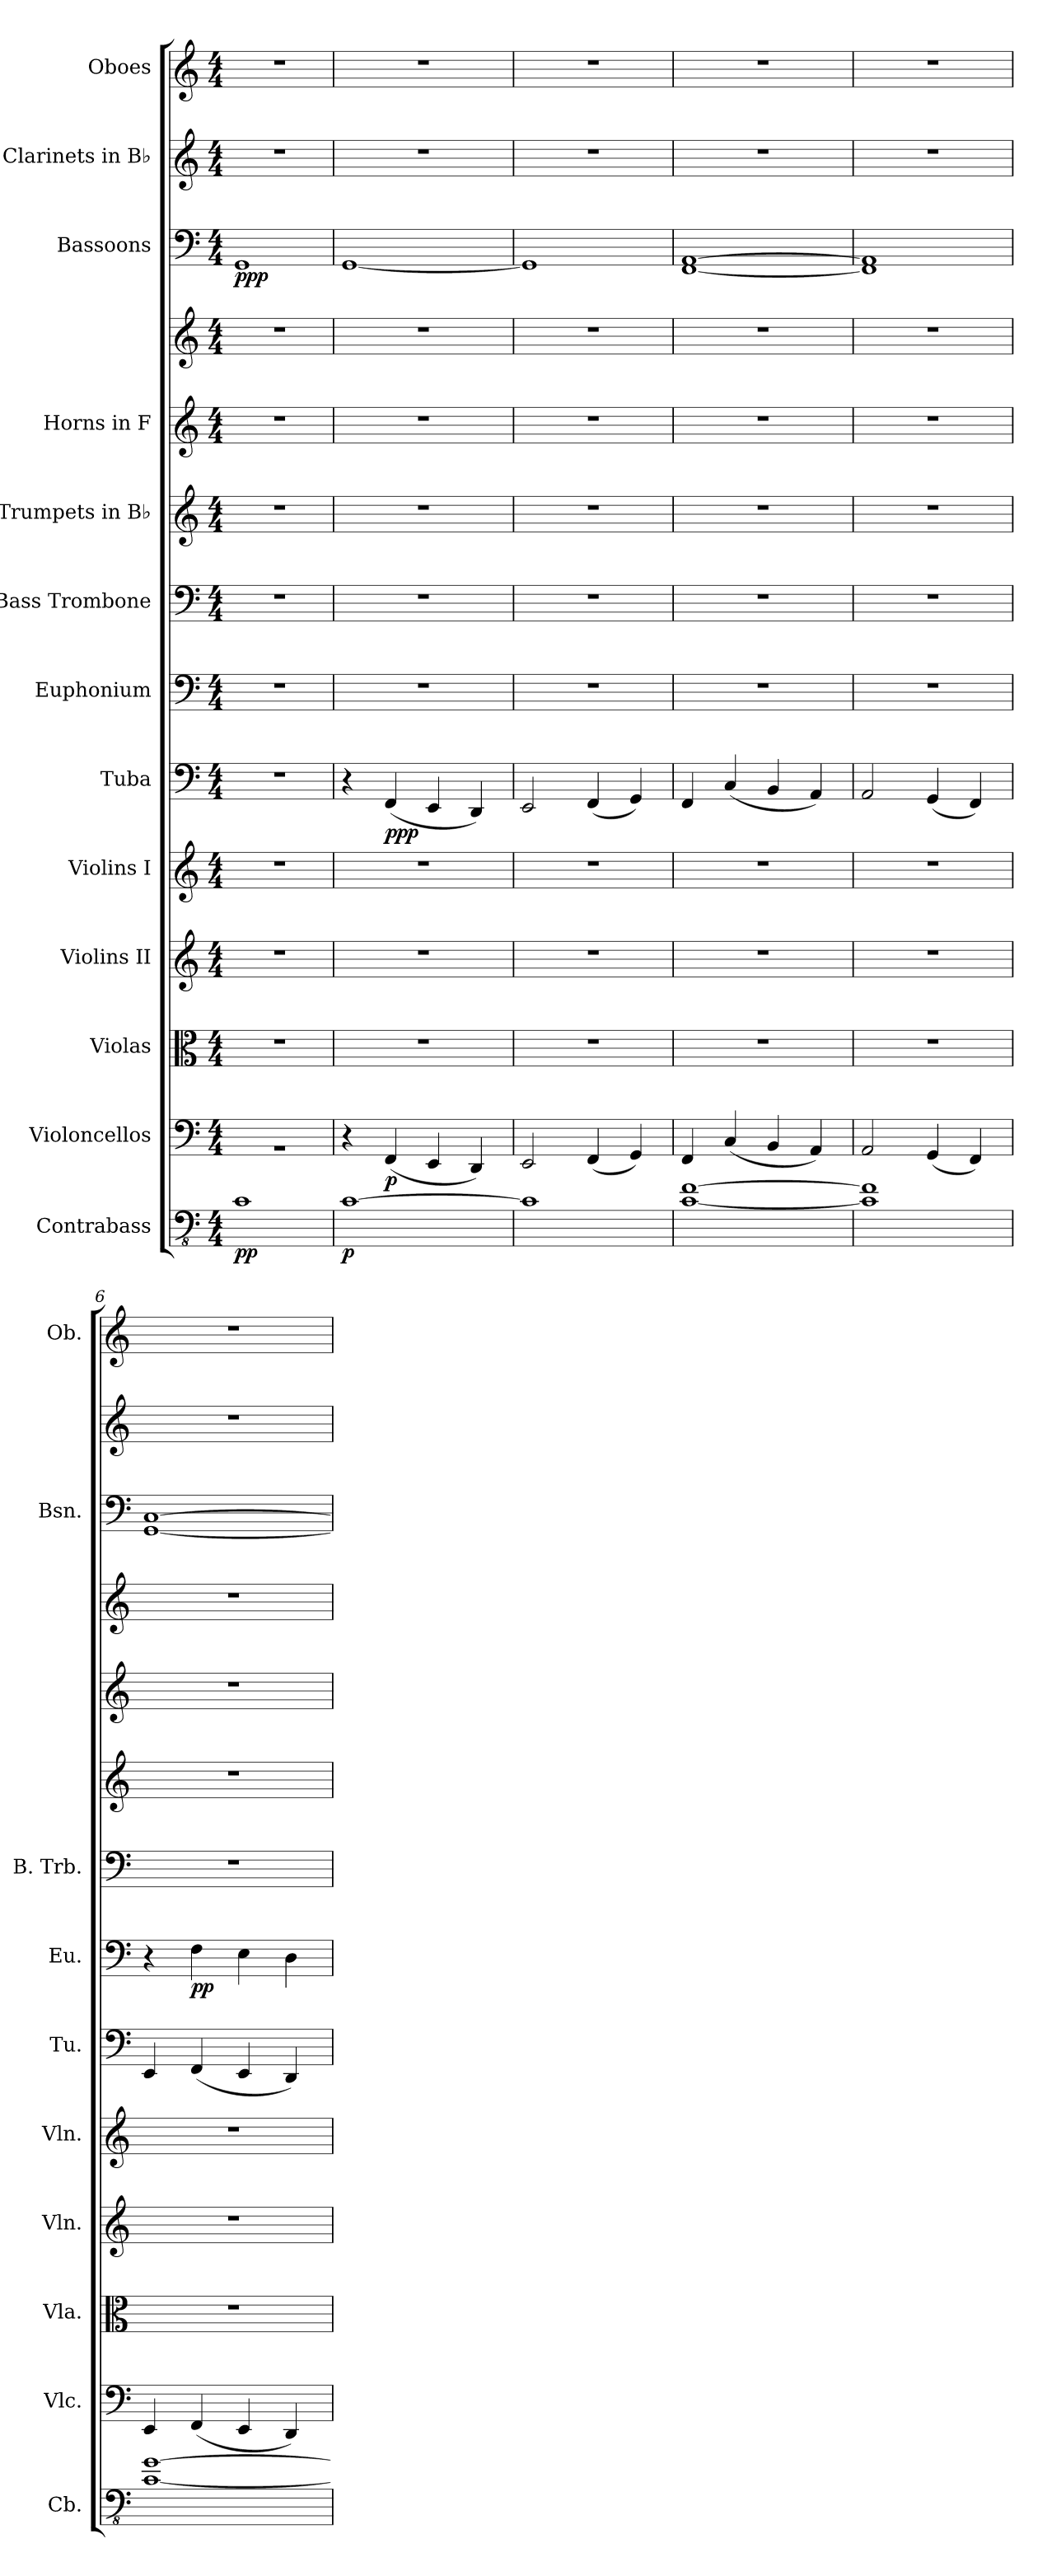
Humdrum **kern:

**kern	**dynam	**kern	**dynam	**kern	**kern	**kern	**kern	**dynam	**kern	**dynam	**kern	**kern	**kern	**kern	**kern	**dynam	**kern	**kern
*part13	*part13	*part12	*part12	*part11	*part10	*part9	*part8	*part8	*part7	*part7	*part6	*part5	*part4	*part4	*part3	*part3	*part2	*part1
*staff14	*staff14	*staff13	*staff13	*staff12	*staff11	*staff10	*staff9	*staff9	*staff8	*staff8	*staff7	*staff6	*staff5	*staff4	*staff3	*staff3	*staff2	*staff1
*I"Contrabass	*	*I"Violoncellos	*	*I"Violas	*I"Violins II	*I"Violins I	*I"Tuba	*	*I"Euphonium	*	*I"Bass Trombone	*I"Trumpets in B♭	*I"Horns in F	*	*I"Bassoons	*	*I"Clarinets in B♭	*I"Oboes
*I'Cb.	*	*I'Vlc.	*	*I'Vla.	*I'Vln.	*I'Vln.	*I'Tu.	*	*I'Eu.	*	*I'B. Trb.	*	*	*	*I'Bsn.	*	*	*I'Ob.
*clefFv4	*	*clefF4	*	*clefC3	*clefG2	*clefG2	*clefF4	*	*clefF4	*	*clefF4	*clefG2	*clefG2	*clefG2	*clefF4	*	*clefG2	*clefG2
*ITrd7c12	*	*	*	*	*	*	*	*	*	*	*	*ITrd1c2	*ITrd4c7	*ITrd4c7	*	*	*ITrd1c2	*
*k[]	*	*k[]	*	*k[]	*k[]	*k[]	*k[]	*	*k[]	*	*k[]	*k[b-e-]	*k[b-]	*k[b-]	*k[]	*	*k[b-e-]	*k[]
*M4/4	*	*M4/4	*	*M4/4	*M4/4	*M4/4	*M4/4	*	*M4/4	*	*M4/4	*M4/4	*M4/4	*M4/4	*M4/4	*	*M4/4	*M4/4
*MM70	*	*MM70	*	*MM70	*MM70	*MM70	*MM70	*	*MM70	*	*MM70	*MM70	*MM70	*MM70	*MM70	*	*MM70	*MM70
=1	=1	=1	=1	=1	=1	=1	=1	=1	=1	=1	=1	=1	=1	=1	=1	=1	=1	=1
!	!LO:DY:b	!	!	!	!	!	!	!	!	!	!	!	!	!	!	!LO:DY:b	!	!
1CC	pp	1rBB	.	1r	1r	1r	1r	.	1r	.	1r	1r	1r	1r	1GG	ppp	1r	1r
=2	=2	=2	=2	=2	=2	=2	=2	=2	=2	=2	=2	=2	=2	=2	=2	=2	=2	=2
!	!LO:DY:b	!	!	!	!	!	!	!	!	!	!	!	!	!	!	!	!	!
[1CC	p	4r	.	1r	1r	1r	4r	.	1r	.	1r	1r	1r	1r	[1GG	.	1r	1r
!	!	!	!LO:DY:b	!	!	!	!	!LO:DY:b	!	!	!	!	!	!	!	!	!	!
.	.	(4FF/	p	.	.	.	(4FF/	ppp	.	.	.	.	.	.	.	.	.	.
.	.	4EE/	.	.	.	.	4EE/	.	.	.	.	.	.	.	.	.	.	.
.	.	4DD/)	.	.	.	.	4DD/)	.	.	.	.	.	.	.	.	.	.	.
=3	=3	=3	=3	=3	=3	=3	=3	=3	=3	=3	=3	=3	=3	=3	=3	=3	=3	=3
1CC]	.	2EE/	.	1r	1r	1r	2EE/	.	1r	.	1r	1r	1r	1r	1GG]	.	1r	1r
.	.	(4FF/	.	.	.	.	(4FF/	.	.	.	.	.	.	.	.	.	.	.
.	.	4GG/)	.	.	.	.	4GG/)	.	.	.	.	.	.	.	.	.	.	.
=4	=4	=4	=4	=4	=4	=4	=4	=4	=4	=4	=4	=4	=4	=4	=4	=4	=4	=4
[1CC [1FF	.	4FF/	.	1r	1r	1r	4FF/	.	1r	.	1r	1r	1r	1r	[1FF [1AA	.	1r	1r
.	.	(4C/	.	.	.	.	(4C/	.	.	.	.	.	.	.	.	.	.	.
.	.	4BB/	.	.	.	.	4BB/	.	.	.	.	.	.	.	.	.	.	.
.	.	4AA/)	.	.	.	.	4AA/)	.	.	.	.	.	.	.	.	.	.	.
=5	=5	=5	=5	=5	=5	=5	=5	=5	=5	=5	=5	=5	=5	=5	=5	=5	=5	=5
1CC] 1FF]	.	2AA/	.	1r	1r	1r	2AA/	.	1r	.	1r	1r	1r	1r	1FF] 1AA]	.	1r	1r
.	.	(4GG/	.	.	.	.	(4GG/	.	.	.	.	.	.	.	.	.	.	.
.	.	4FF/)	.	.	.	.	4FF/)	.	.	.	.	.	.	.	.	.	.	.
=6	=6	=6	=6	=6	=6	=6	=6	=6	=6	=6	=6	=6	=6	=6	=6	=6	=6	=6
[1CC [1GG	.	4EE/	.	1r	1r	1r	4EE/	.	4r	.	1r	1r	1r	1r	[1GG [1C	.	1r	1r
!	!	!	!	!	!	!	!	!	!	!LO:DY:b	!	!	!	!	!	!	!	!
.	.	(4FF/	.	.	.	.	(4FF/	.	4F\	pp	.	.	.	.	.	.	.	.
.	.	4EE/	.	.	.	.	4EE/	.	4E\	.	.	.	.	.	.	.	.	.
.	.	4DD/)	.	.	.	.	4DD/)	.	4D\	.	.	.	.	.	.	.	.	.
=	=	=	=	=	=	=	=	=	=	=	=	=	=	=	=	=	=	=
*-	*-	*-	*-	*-	*-	*-	*-	*-	*-	*-	*-	*-	*-	*-	*-	*-	*-	*-
